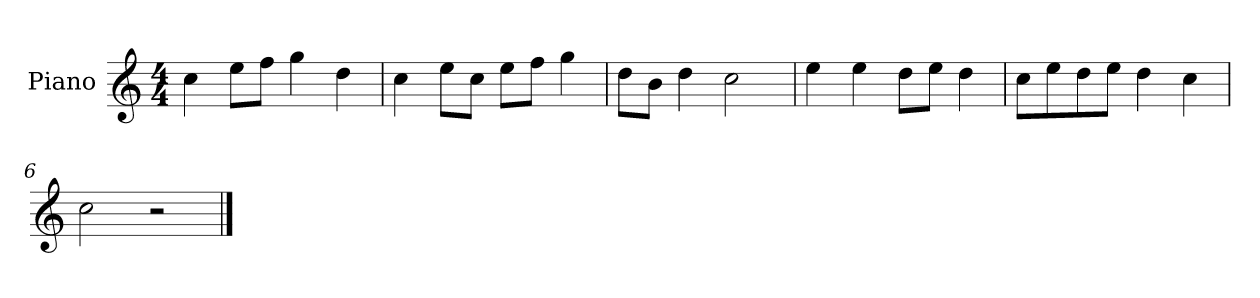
**kern
*part1
*staff1
*I"Piano
*I'P-no
*clefG2
*k[]
*M4/4
*MM90
=1
4cc\
8ee\L
8ff\J
4gg\
4dd\
=2
4cc\
8ee\L
8cc\J
8ee\L
8ff\J
4gg\
=3
8dd\L
8b\J
4dd\
2cc\
=4
4ee\
4ee\
8dd\L
8ee\J
4dd\
=5
8cc\L
8ee\
8dd\
8ee\J
4dd\
4cc\
=6
2cc\
2r
==
*-
